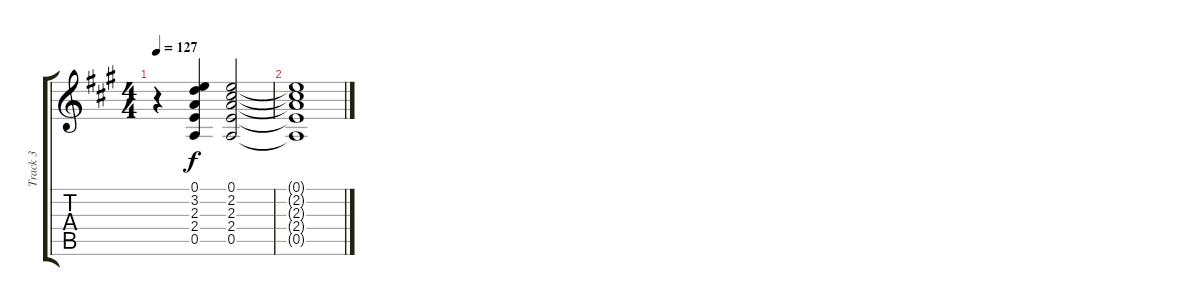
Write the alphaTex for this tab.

\track ("Track 3" "Track 3") {instrument electricguitarjazz}
\staff {score tabs}
\tuning (E4 B3 G3 D3 A2 E2) {hide}
\ts (4 4)
\tempo 127
\clef g2
\ks a
r.4{dy f} (0.1 3.2 2.3 2.4 0.5).4 (0.1 2.2 2.3 2.4 0.5).2 |
(0.1{t} 2.2{t} 2.3{t} 2.4{t} 0.5{t}).1
